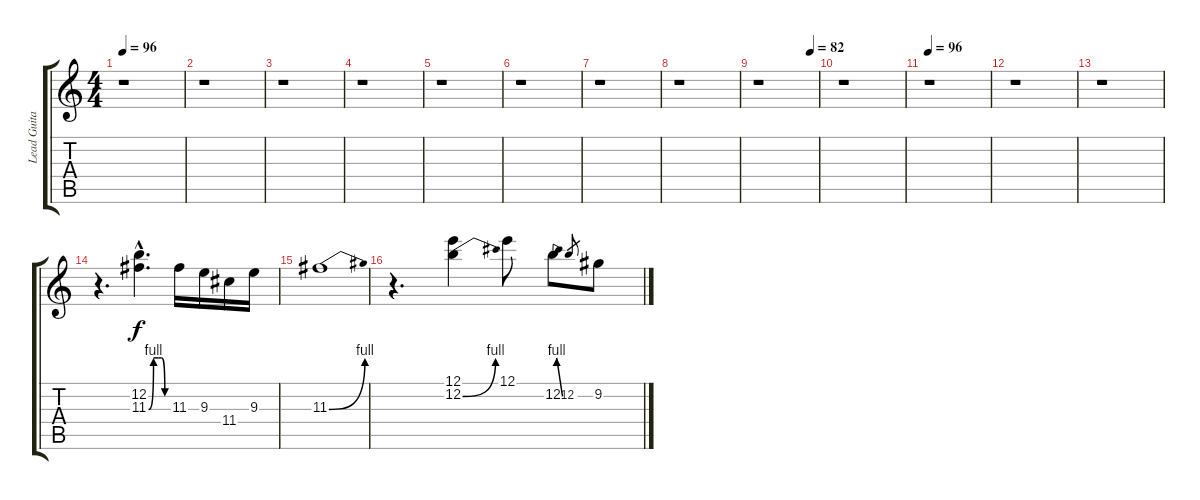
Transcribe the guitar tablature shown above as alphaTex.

\track ("Lead Guitar" "Lead Guita") {instrument distortionguitar}
\staff {score tabs}
\tuning (E4 B3 G3 D3 A2 E2) {hide}
\ts (4 4)
\tempo 96
\tempo 82
\tempo 96
\clef g2
\ks c
r.1{dy f instrument distortionguitar} |
r.1 |
r.1 |
r.1 |
r.1 |
r.1 |
r.1 |
r.1 |
\tempo (82 0.875)
r.1 |
r.1 |
\tempo 96
r.1 |
r.1 |
r.1 |
r.4{d} (12.2{hac} 11.3{be (custom 0 0 15 4 30 4 40 4 50 0 60 0) hac}).4{d} 11.3.16 9.3.16 11.4.16 9.3.16 |
11.3{be (bend 0 0 60 4)}.1 |
r.4{d} (12.1 12.2{be (bend 0 0 60 4)}).4 12.1.8 12.2{be (bend 0 0 60 4)}.8 12.2.8{gr} 9.2.8
